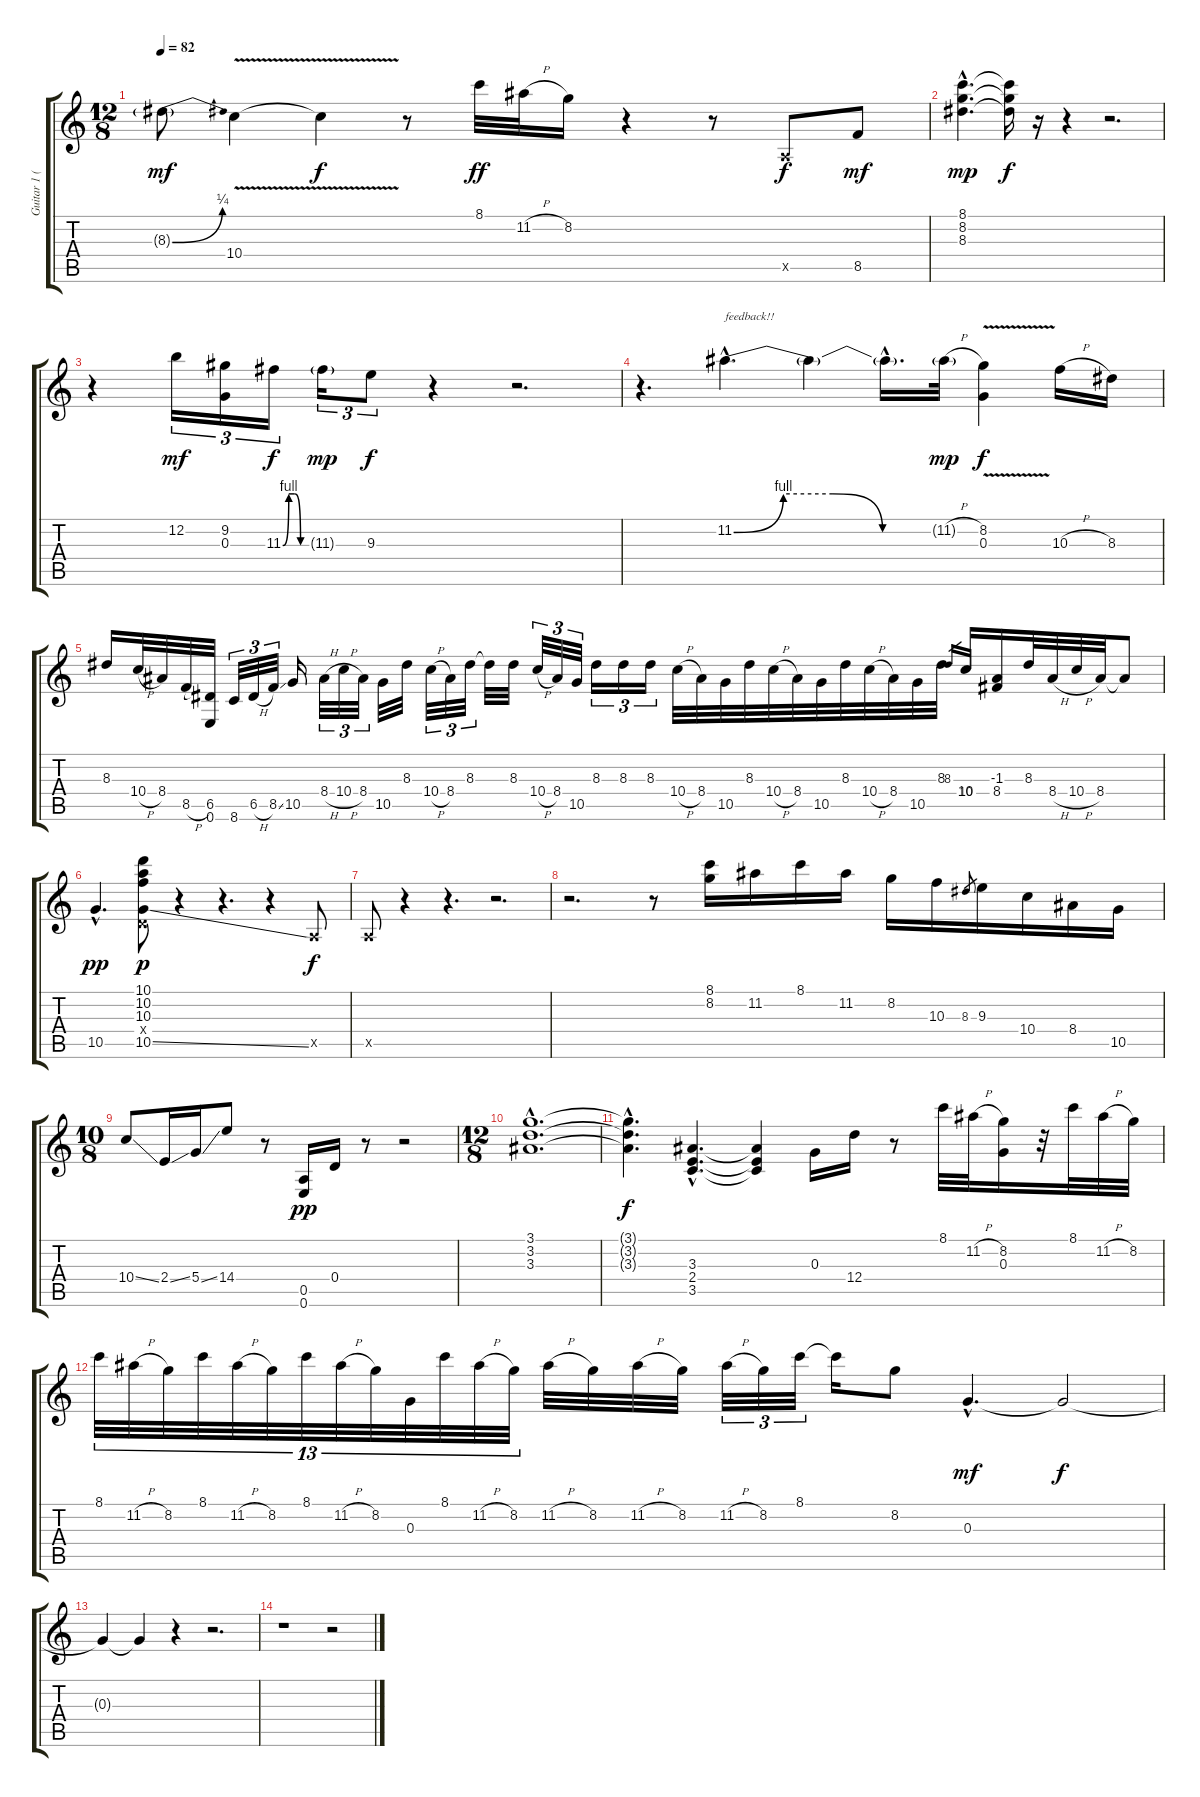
\track ("Guitar 1 (Eric Clapton Lead)" "Guitar 1 (") {instrument overdrivenguitar}
\staff {score tabs}
\tuning (E4 B3 G3 D3 A2 E2) {hide}
\ts (12 8)
\tempo 82
\clef g2
\ks c
8.3{be (bend 0 0 60 1) g}.8{dy mf} 10.4{v}.4 10.4{v t}.4{dy f} r.8 8.1.32{dy ff} 11.2{h}.32 8.2.16 r.4 r.8 0.5{x}.8{dy f} 8.5.8{dy mf} |
(8.1{hac} 8.2{hac} 8.3{hac}).4{d dy mp} (8.1{t} 8.2{t} 8.3{t}).16{dy f} r.16 r.4 r.2{d} |
r.4 12.2.16{tu (3 2) dy mf} (9.2 0.3).16{tu (3 2)} 11.3{be (custom 0 0 15 4 30 4 45 0 60 0)}.16{tu (3 2) dy f} 11.3{g}.16{tu (3 2) dy mp} 9.3.8{tu (3 2) dy f} r.4 r.2{d} |
r.4{d} 11.2{be (custom 0 0 15 4 30 4 45 0 60 0) hac}.4{d txt "feedback!!"} 11.2{t}.4 11.2{hac t}.16{d} 11.2{h g}.32{dy mp} (8.2{v} 0.3{v}).4{dy f} 10.3{h}.16 8.3.16 |
8.3.16 10.4{h}.32 8.4.32 8.5{h}.32 (6.5 0.6).32 8.6.32{tu (3 2)} 6.5{h}.32{tu (3 2)} 8.5{ss}.32{tu (3 2)} 10.5.16 8.4{h}.32{tu (3 2)} 10.4{h}.32{tu (3 2)} 8.4.32{tu (3 2)} 10.5.32 8.3.32 10.4{h}.32{tu (3 2)} 8.4.32{tu (3 2)} 8.3.32{tu (3 2)} 8.3{t}.32 8.3.32 10.4{h}.32{tu (3 2)} 8.4.32{tu (3 2)} 10.5.32{tu (3 2)} 8.3.16{tu (3 2)} 8.3.16{tu (3 2)} 8.3.16{tu (3 2)} 10.4{h}.32 8.4.32 10.5.32 8.3.32 10.4{h}.32 8.4.32 10.5.32 8.3.32 10.4{h}.32 8.4.32 10.5.32 8.3.32 10.4.16 8.3.16{gr} 10.4.16{gr} (-1.3 8.4).16 8.3.32 8.4{h}.32 10.4{h}.32 8.4.32 8.4{t}.8 |
10.5{hac}.4{d dy pp} (10.1 10.2 10.3 0.4{x} 10.5{ss}).8{dy p} r.4 r.4{d} r.4 0.5{x}.8{dy f} |
0.5{x}.8 r.4 r.4{d} r.2{d} |
r.2{d} r.8 (8.1 8.2).16 11.2.16 8.1.16 11.2.16 8.2.16 10.3.16 8.3.8{gr} 9.3.16 10.4.16 8.4.16 10.5.16 |
\ts (10 8)
10.4{ss}.8 2.4{ss}.16 5.4{ss}.16 14.4.8 r.8 (0.5 0.6).16{dy pp} 0.4.16 r.8 r.2 |
\ts (12 8)
(3.1{hac} 3.2{hac} 3.3{hac}).1{d} |
(3.1{hac t} 3.2{hac t} 3.3{hac t}).4{d dy f} (3.3{hac} 2.4{hac} 3.5{hac}).4{d} (3.3{t} 2.4{t} 3.5{t}).4 0.3.16 12.4.16 r.8 8.1.32 11.2{h}.32 (8.2 0.3).16 r.32 8.1.32 11.2{h}.32 8.2.32 |
8.1.32{tu (13 8)} 11.2{h}.32{tu (13 8)} 8.2.32{tu (13 8)} 8.1.32{tu (13 8)} 11.2{h}.32{tu (13 8)} 8.2.32{tu (13 8)} 8.1.32{tu (13 8)} 11.2{h}.32{tu (13 8)} 8.2.32{tu (13 8)} 0.3.32{tu (13 8)} 8.1.32{tu (13 8)} 11.2{h}.32{tu (13 8)} 8.2.32{tu (13 8)} 11.2{h}.32 8.2.32 11.2{h}.32 8.2.32 11.2{h}.32{tu (3 2)} 8.2.32{tu (3 2)} 8.1.32{tu (3 2)} 8.1{t}.16 8.2.8 0.3{hac}.4{d dy mf} 0.3{t}.2{dy f} |
0.3{t}.4 0.3{t}.4 r.4 r.2{d} |
r.1 r.2
